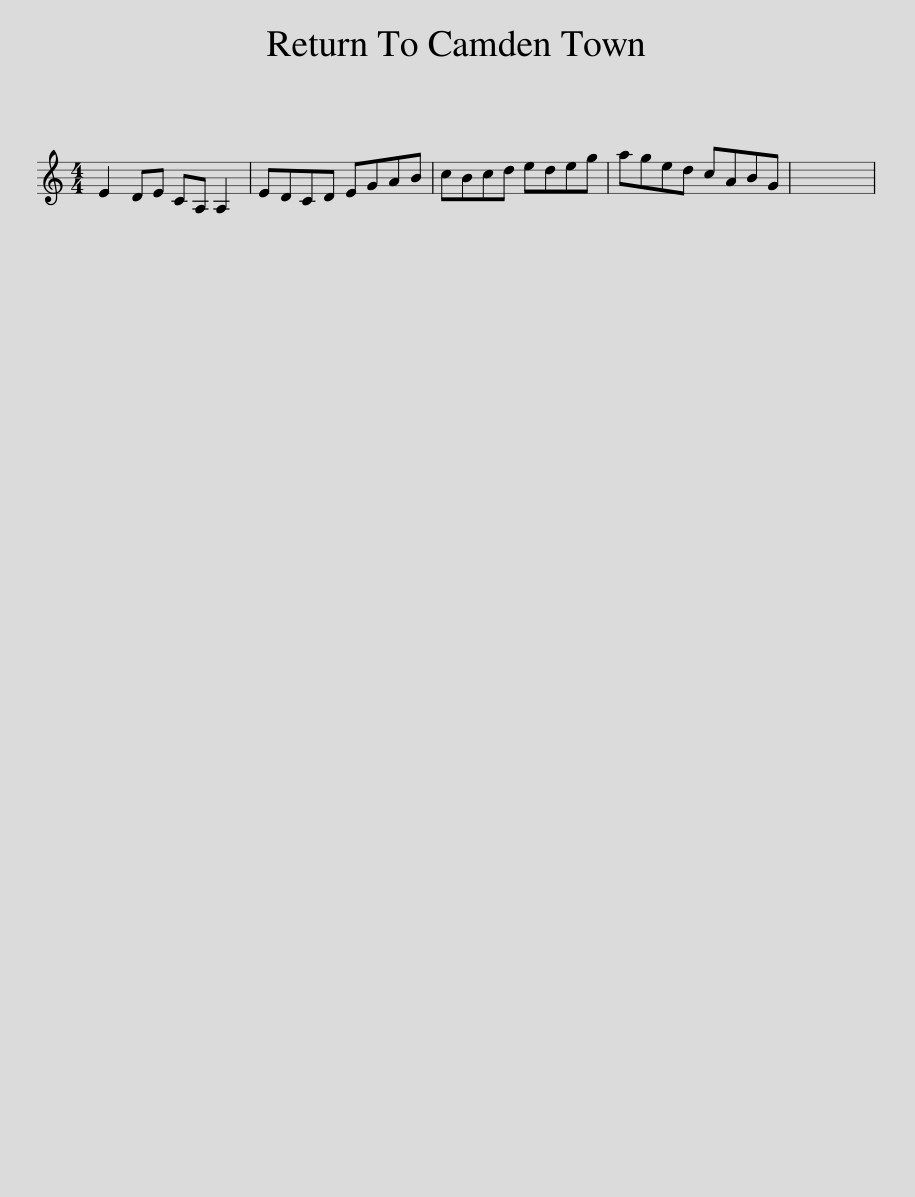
X:1
L:1/8
M:4/4
I:linebreak $
K:C
V:1 treble
V:1
 E2 DE CA, A,2 | EDCD EGAB | cBcd edeg | aged cABG | x8 | %5
